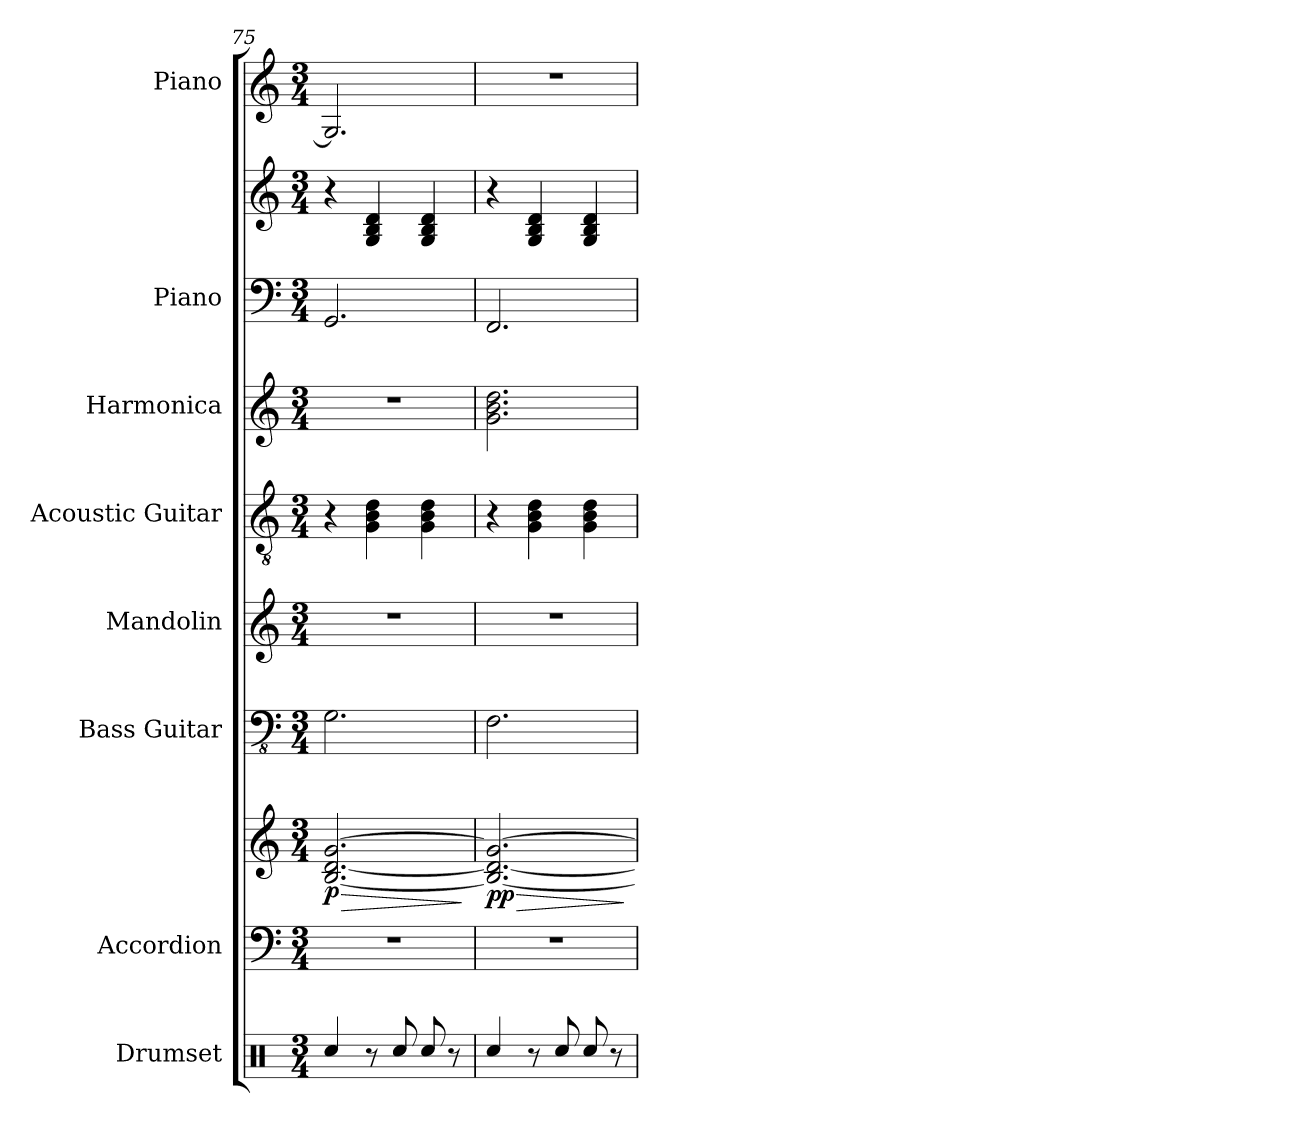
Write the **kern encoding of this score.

**kern	**kern	**kern	**dynam	**kern	**kern	**kern	**kern	**kern	**kern	**kern
*part8	*part7	*part7	*part7	*part6	*part5	*part4	*part3	*part2	*part2	*part1
*staff10	*staff9	*staff8	*staff8/9	*staff7	*staff6	*staff5	*staff4	*staff3	*staff2	*staff1
*I"Drumset	*I"Accordion	*	*	*I"Bass Guitar	*I"Mandolin	*I"Acoustic Guitar	*I"Harmonica	*I"Piano	*	*I"Piano
*I'Drs.	*I'Acc.	*	*	*I'B. Guit.	*I'Mdn.	*I'Guit.	*I'Harm.	*I'Pno.	*	*I'Pno.
*clefX	*clefF4	*clefG2	*	*clefFv4	*clefG2	*clefGv2	*clefG2	*clefF4	*clefG2	*clefG2
*k[]	*k[]	*k[]	*	*k[]	*k[]	*k[]	*k[]	*k[]	*k[]	*k[]
*M3/4	*M3/4	*M3/4	*	*M3/4	*M3/4	*M3/4	*M3/4	*M3/4	*M3/4	*M3/4
=75	=75	=75	=75	=75	=75	=75	=75	=75	=75	=75
!	!	!	!LO:HP:b	!	!	!	!	!	!	!
!	!	!	!LO:DY:n=1:b	!	!	!	!	!	!	!
4Rcc/	2.r	[2.B/ [2.d/ [2.g/	> p	2.GG\	2.r	4r	2.r	2.GG/	4r	2.G/]
8r	.	.	.	.	.	4G\ 4B\ 4d\	.	.	4G/ 4B/ 4d/	.
8Rcc/	.	.	.	.	.	.	.	.	.	.
8Rcc/	.	.	.	.	.	4G\ 4B\ 4d\	.	.	4G/ 4B/ 4d/	.
8r	.	.	.	.	.	.	.	.	.	.
.	.	.	]	.	.	.	.	.	.	.
=76	=76	=76	=76	=76	=76	=76	=76	=76	=76	=76
!	!	!	!LO:HP:b	!	!	!	!	!	!	!
!	!	!	!LO:DY:n=1:b	!	!	!	!	!	!	!
4Rcc/	2.r	2.B/_ 2.d/_ 2.g/_	> pp	2.FF\	2.r	4r	2.g\ 2.b\ 2.dd\	2.FF/	4r	2.r
8r	.	.	.	.	.	4G\ 4B\ 4d\	.	.	4G/ 4B/ 4d/	.
8Rcc/	.	.	.	.	.	.	.	.	.	.
8Rcc/	.	.	.	.	.	4G\ 4B\ 4d\	.	.	4G/ 4B/ 4d/	.
8r	.	.	.	.	.	.	.	.	.	.
.	.	.	]	.	.	.	.	.	.	.
=	=	=	=	=	=	=	=	=	=	=
*-	*-	*-	*-	*-	*-	*-	*-	*-	*-	*-
